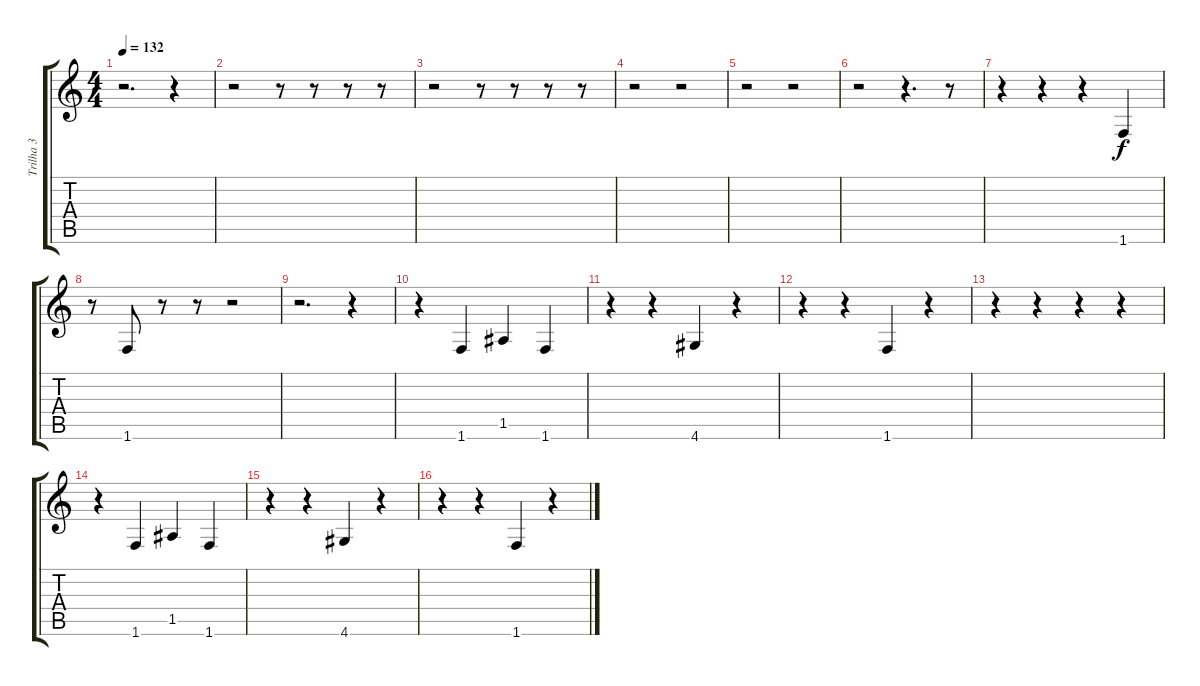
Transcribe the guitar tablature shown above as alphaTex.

\track ("Trilha 3" "Trilha 3") {instrument electricbasspick}
\staff {score tabs}
\tuning (E4 B3 G3 D3 A2 E2) {hide}
\ts (4 4)
\tempo 132
\clef g2
\ks c
r.2{d dy f} r.4 |
r.2 r.8 r.8 r.8 r.8 |
r.2 r.8 r.8 r.8 r.8 |
r.2 r.2 |
r.2 r.2 |
r.2 r.4{d} r.8 |
r.4 r.4 r.4 1.6.4 |
r.8 1.6.8 r.8 r.8 r.2 |
r.2{d} r.4 |
r.4 1.6.4 1.5.4 1.6.4 |
r.4 r.4 4.6.4 r.4 |
r.4 r.4 1.6.4 r.4 |
r.4 r.4 r.4 r.4 |
r.4 1.6.4 1.5.4 1.6.4 |
r.4 r.4 4.6.4 r.4 |
r.4 r.4 1.6.4 r.4
